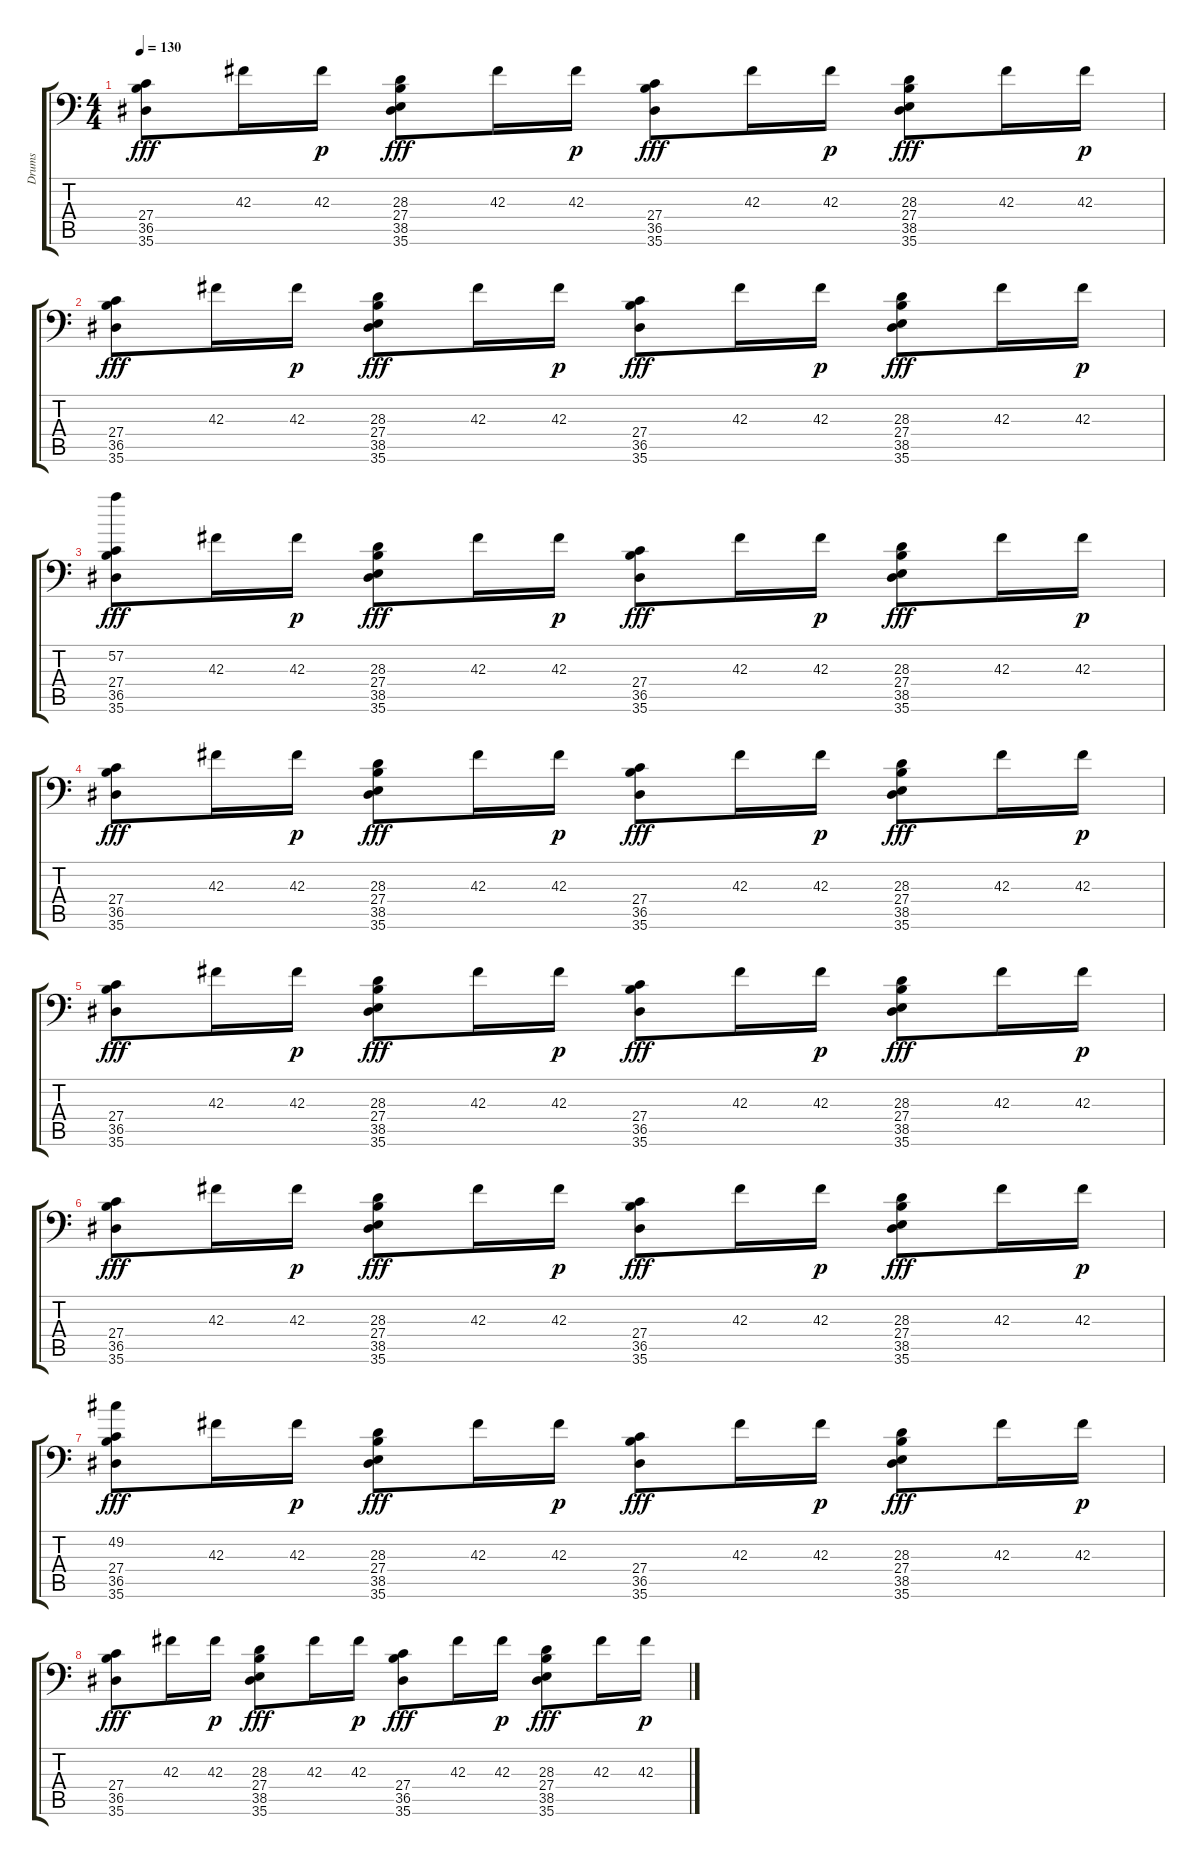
\track ("Drums" "Drums") {instrument acousticgrandpiano}
\staff {score tabs}
\tuning (C-1 C-1 C-1 C-1 C-1 C-1) {hide}
\ts (4 4)
\tempo 130
\clef f4
\ks c
(27.4 36.5 35.6).8{dy fff} 42.3.16 42.3.16{dy p} (28.3 27.4 38.5 35.6).8{dy fff} 42.3.16 42.3.16{dy p} (27.4 36.5 35.6).8{dy fff} 42.3.16 42.3.16{dy p} (28.3 27.4 38.5 35.6).8{dy fff} 42.3.16 42.3.16{dy p} |
(27.4 36.5 35.6).8{dy fff} 42.3.16 42.3.16{dy p} (28.3 27.4 38.5 35.6).8{dy fff} 42.3.16 42.3.16{dy p} (27.4 36.5 35.6).8{dy fff} 42.3.16 42.3.16{dy p} (28.3 27.4 38.5 35.6).8{dy fff} 42.3.16 42.3.16{dy p} |
(57.2 27.4 36.5 35.6).8{dy fff} 42.3.16 42.3.16{dy p} (28.3 27.4 38.5 35.6).8{dy fff} 42.3.16 42.3.16{dy p} (27.4 36.5 35.6).8{dy fff} 42.3.16 42.3.16{dy p} (28.3 27.4 38.5 35.6).8{dy fff} 42.3.16 42.3.16{dy p} |
(27.4 36.5 35.6).8{dy fff} 42.3.16 42.3.16{dy p} (28.3 27.4 38.5 35.6).8{dy fff} 42.3.16 42.3.16{dy p} (27.4 36.5 35.6).8{dy fff} 42.3.16 42.3.16{dy p} (28.3 27.4 38.5 35.6).8{dy fff} 42.3.16 42.3.16{dy p} |
(27.4 36.5 35.6).8{dy fff} 42.3.16 42.3.16{dy p} (28.3 27.4 38.5 35.6).8{dy fff} 42.3.16 42.3.16{dy p} (27.4 36.5 35.6).8{dy fff} 42.3.16 42.3.16{dy p} (28.3 27.4 38.5 35.6).8{dy fff} 42.3.16 42.3.16{dy p} |
(27.4 36.5 35.6).8{dy fff} 42.3.16 42.3.16{dy p} (28.3 27.4 38.5 35.6).8{dy fff} 42.3.16 42.3.16{dy p} (27.4 36.5 35.6).8{dy fff} 42.3.16 42.3.16{dy p} (28.3 27.4 38.5 35.6).8{dy fff} 42.3.16 42.3.16{dy p} |
(49.2 27.4 36.5 35.6).8{dy fff} 42.3.16 42.3.16{dy p} (28.3 27.4 38.5 35.6).8{dy fff} 42.3.16 42.3.16{dy p} (27.4 36.5 35.6).8{dy fff} 42.3.16 42.3.16{dy p} (28.3 27.4 38.5 35.6).8{dy fff} 42.3.16 42.3.16{dy p} |
(27.4 36.5 35.6).8{dy fff} 42.3.16 42.3.16{dy p} (28.3 27.4 38.5 35.6).8{dy fff} 42.3.16 42.3.16{dy p} (27.4 36.5 35.6).8{dy fff} 42.3.16 42.3.16{dy p} (28.3 27.4 38.5 35.6).8{dy fff} 42.3.16 42.3.16{dy p}
